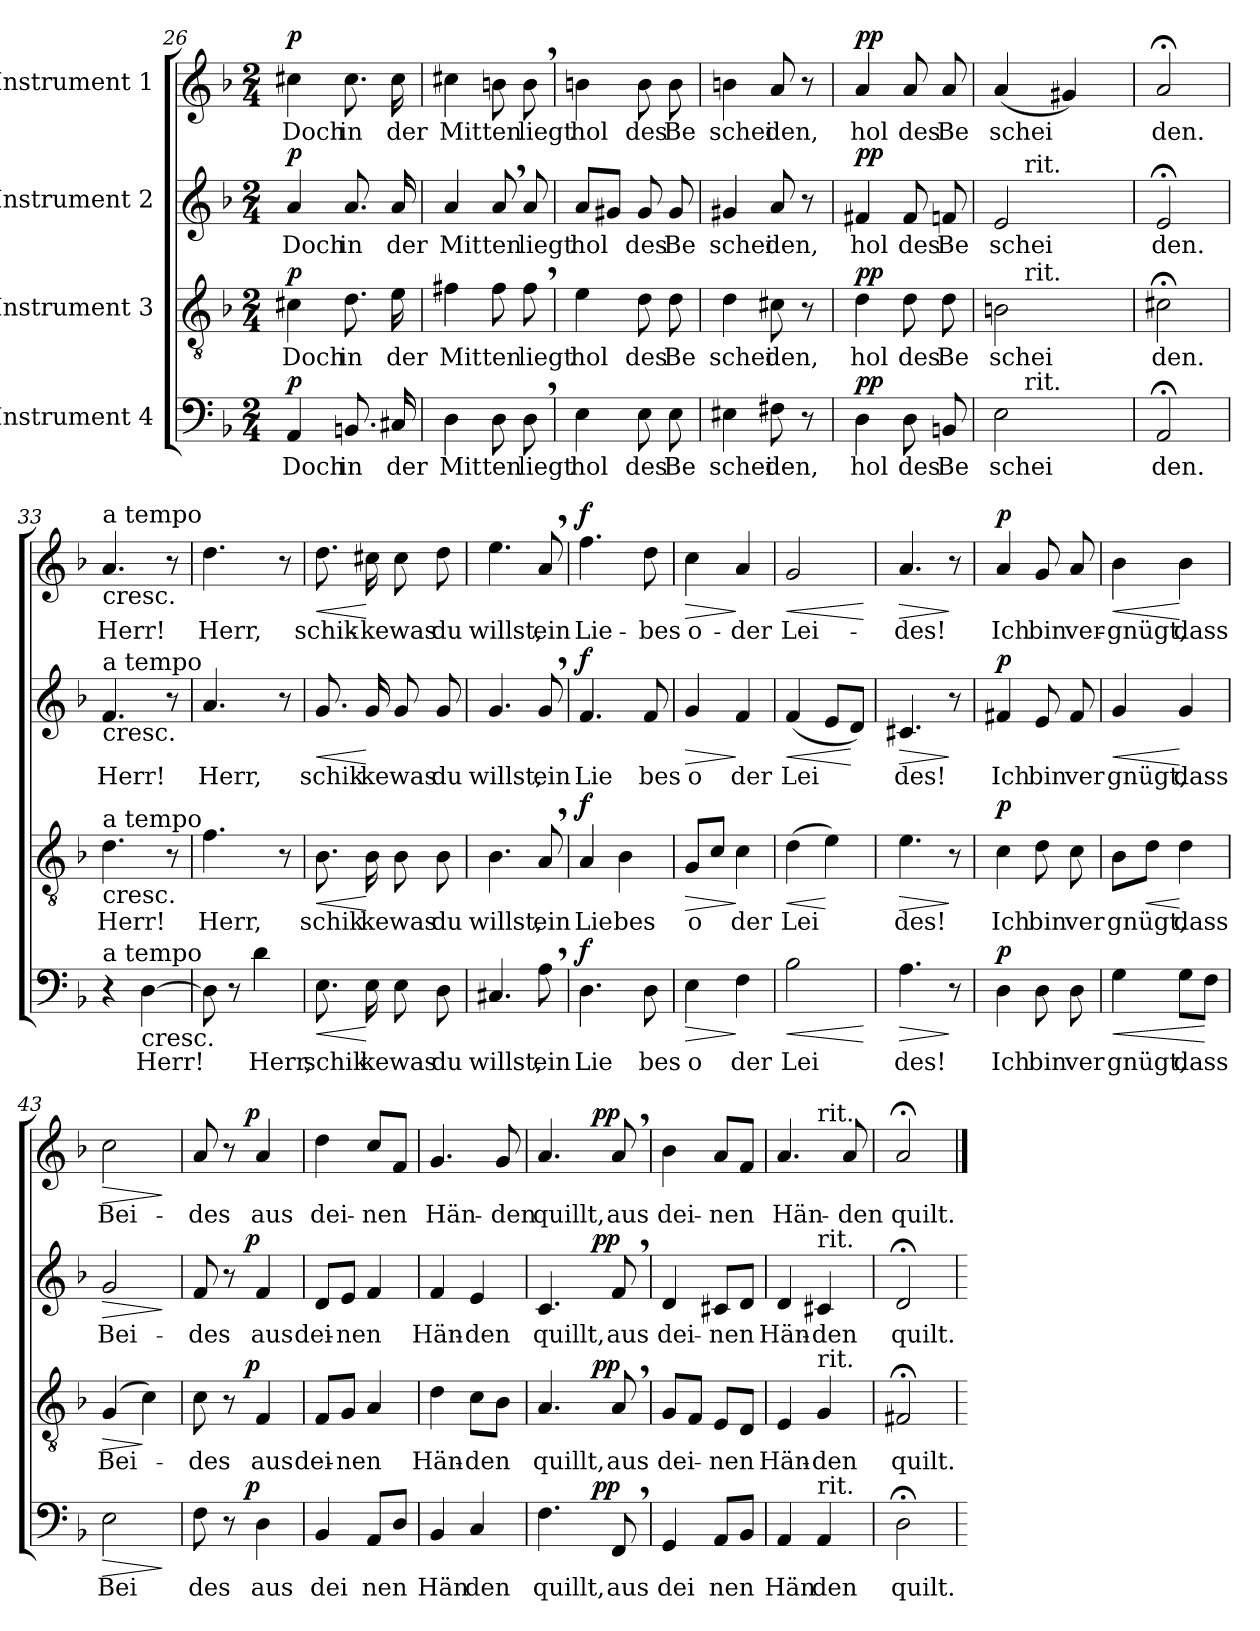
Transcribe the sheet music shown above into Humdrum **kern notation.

**kern	**text	**dynam	**kern	**text	**dynam	**kern	**text	**dynam	**kern	**text	**dynam
*part4	*part4	*part4	*part3	*part3	*part3	*part2	*part2	*part2	*part1	*part1	*part1
*staff4	*staff4	*staff4	*staff3	*staff3	*staff3	*staff2	*staff2	*staff2	*staff1	*staff1	*staff1
*I"Instrument 4	*	*	*I"Instrument 3	*	*	*I"Instrument 2	*	*	*I"Instrument 1	*	*
*clefF4	*	*	*clefGv2	*	*	*clefG2	*	*	*clefG2	*	*
*k[b-]	*	*	*k[b-]	*	*	*k[b-]	*	*	*k[b-]	*	*
*F:	*	*	*F:	*	*	*F:	*	*	*F:	*	*
*M2/4	*	*	*M2/4	*	*	*M2/4	*	*	*M2/4	*	*
=26	=26	=26	=26	=26	=26	=26	=26	=26	=26	=26	=26
!	!LO:LY:b:cj	!LO:DY:b	!	!LO:LY:b:cj	!LO:DY:b	!	!LO:LY:b:cj	!LO:DY:b	!	!LO:LY:b:cj	!LO:DY:b
4AA/	Doch	p	4c#X\	Doch	p	4a/	Doch	p	4cc#X\	Doch	p
!	!LO:LY:b:cj	!	!	!LO:LY:b:cj	!	!	!LO:LY:b:cj	!	!	!LO:LY:b:cj	!
8.BBn/	in	.	8.d\	in	.	8.a/	in	.	8.cc#\	in	.
!	!LO:LY:b:cj	!	!	!LO:LY:b:cj	!	!	!LO:LY:b:cj	!	!	!LO:LY:b:cj	!
16C#X/	der	.	16e\	der	.	16a/	der	.	16cc#\	der	.
=27	=27	=27	=27	=27	=27	=27	=27	=27	=27	=27	=27
!	!LO:LY:b:cj	!	!	!LO:LY:b:cj	!	!	!LO:LY:b:cj	!	!	!LO:LY:b:cj	!
4D\	Mit	.	4f#X\	Mit	.	4a/	Mit	.	4cc#X\	Mit	.
!	!LO:LY:b:cj	!	!	!LO:LY:b:cj	!	!	!LO:LY:b:cj	!	!	!LO:LY:b:cj	!
8D\	ten	.	8f#\	ten	.	8a,>/	ten	.	8bn\	ten	.
!	!LO:LY:b:cj	!	!	!LO:LY:b:cj	!	!	!LO:LY:b:cj	!	!	!LO:LY:b:cj	!
8D,>\	liegt	.	8f#,>\	liegt	.	8a/	liegt	.	8b,>\	liegt	.
=28	=28	=28	=28	=28	=28	=28	=28	=28	=28	=28	=28
!	!LO:LY:b:cj	!	!	!LO:LY:b:cj	!	!	!LO:LY:b	!	!	!LO:LY:b:cj	!
4E\	hol	.	4e\	hol	.	8a/L	hol	.	4bn\	hol	.
.	.	.	.	.	.	8g#X/J	.	.	.	.	.
!	!LO:LY:b:cj	!	!	!LO:LY:b:cj	!	!	!LO:LY:b:cj	!	!	!LO:LY:b:cj	!
8E\	des	.	8d\	des	.	8g#/	des	.	8b\	des	.
!	!LO:LY:b:cj	!	!	!LO:LY:b:cj	!	!	!LO:LY:b:cj	!	!	!LO:LY:b:cj	!
8E\	Be	.	8d\	Be	.	8g#/	Be	.	8b\	Be	.
=29	=29	=29	=29	=29	=29	=29	=29	=29	=29	=29	=29
!	!LO:LY:b:cj	!	!	!LO:LY:b:cj	!	!	!LO:LY:b:cj	!	!	!LO:LY:b:cj	!
4E#X\	schei	.	4d\	schei	.	4g#X/	schei	.	4bn\	schei	.
!	!LO:LY:b:cj	!	!	!LO:LY:b:cj	!	!	!LO:LY:b:cj	!	!	!LO:LY:b:cj	!
8F#X\	den,	.	8c#X\	den,	.	8a/	den,	.	8a/	den,	.
8r	.	.	8r	.	.	8r	.	.	8r	.	.
=30	=30	=30	=30	=30	=30	=30	=30	=30	=30	=30	=30
!	!LO:LY:b:cj	!LO:DY:b	!	!LO:LY:b:cj	!LO:DY:b	!	!LO:LY:b:cj	!LO:DY:b	!	!LO:LY:b:cj	!LO:DY:b
4D\	hol	pp	4d\	hol	pp	4f#X/	hol	pp	4a/	hol	pp
!	!LO:LY:b:cj	!	!	!LO:LY:b:cj	!	!	!LO:LY:b:cj	!	!	!LO:LY:b:cj	!
8D\	des	.	8d\	des	.	8f#/	des	.	8a/	des	.
!	!LO:LY:b:cj	!	!	!LO:LY:b:cj	!	!	!LO:LY:b:cj	!	!	!LO:LY:b:cj	!
8BBn/	Be	.	8d\	Be	.	8fn/	Be	.	8a/	Be	.
=31	=31	=31	=31	=31	=31	=31	=31	=31	=31	=31	=31
!	!LO:LY:b:cj	!	!	!LO:LY:b:cj	!	!	!LO:LY:b:cj	!	!	!LO:LY:b	!
*^	*	*	*^	*	*	*^	*	*	*	*	*
2E\	16ryy	schei	.	2Bn\	16ryy	schei	.	2e/	16ryy	schei	.	(<4a/	schei	.
.	64ryy	.	.	.	64ryy	.	.	.	64ryy	.	.	.	.	.
!	!	!	!	!	!	!	!	!	!LO:TX:a:t=rit.	!	!	!	!	!
!	!	!	!	!	!LO:TX:a:t=rit.	!	!	!	!	!	!	!	!	!
!	!LO:TX:a:t=rit.	!	!	!	!	!	!	!	!	!	!	!	!	!
.	4ryy	.	.	.	4ryy	.	.	.	4ryy	.	.	.	.	.
.	.	.	.	.	.	.	.	.	.	.	.	4g#X/)	.	.
.	8ryy	.	.	.	8ryy	.	.	.	8ryy	.	.	.	.	.
.	32.ryy	.	.	.	32.ryy	.	.	.	32.ryy	.	.	.	.	.
=32	=32	=32	=32	=32	=32	=32	=32	=32	=32	=32	=32	=32	=32	=32
!	!	!LO:LY:b:cj	!	!	!	!LO:LY:b:cj	!	!	!	!LO:LY:b:cj	!	!	!LO:LY:b:cj	!
*v	*v	*	*	*	*	*	*	*v	*v	*	*	*	*	*
*	*	*	*v	*v	*	*	*	*	*	*	*	*
2AA;</	den.	.	2c#X;<\	den.	.	2e;</	den.	.	2a;</	den.	.
!!LO:LB:g=z
=33	=33	=33	=33	=33	=33	=33	=33	=33	=33	=33	=33
!	!	!	!	!	!	!	!	!	!LO:TX:b:t=cresc.	!	!
!	!	!	!	!	!	!	!	!	!LO:TX:a:t=a tempo	!	!
!	!	!	!	!	!	!LO:TX:a:t=a tempo	!	!	!	!	!
!	!	!	!	!	!	!LO:TX:b:t=cresc.	!	!	!	!	!
!	!	!	!LO:TX:a:t=a tempo	!	!	!	!	!	!	!	!
!	!	!	!LO:TX:b:t=cresc.	!	!	!	!	!	!	!	!
!LO:TX:a:t=a tempo	!	!	!	!	!	!	!	!	!	!	!
!	!	!	!	!LO:LY:b:cj	!	!	!LO:LY:b:cj	!	!	!LO:LY:b:cj	!
4r	.	.	4.d\	Herr!	.	4.f/	Herr!	.	4.a/	Herr!	.
!LO:TX:b:t=cresc.	!	!	!	!	!	!	!	!	!	!	!
!	!LO:LY:b	!	!	!	!	!	!	!	!	!	!
[>4D\	Herr!	.	.	.	.	.	.	.	.	.	.
.	.	.	8r	.	.	8r	.	.	8r	.	.
=34	=34	=34	=34	=34	=34	=34	=34	=34	=34	=34	=34
!	!	!	!	!LO:LY:b:cj	!	!	!LO:LY:b:cj	!	!	!LO:LY:b:cj	!
8D\]	.	.	4.f\	Herr,	.	4.a/	Herr,	.	4.dd\	Herr,	.
8r	.	.	.	.	.	.	.	.	.	.	.
!	!LO:LY:b:cj	!	!	!	!	!	!	!	!	!	!
4d\	Herr,	.	.	.	.	.	.	.	.	.	.
.	.	.	8r	.	.	8r	.	.	8r	.	.
=35	=35	=35	=35	=35	=35	=35	=35	=35	=35	=35	=35
!	!LO:LY:b:cj	!LO:HP:b	!	!LO:LY:b:cj	!LO:HP:b	!	!LO:LY:b:cj	!LO:HP:b	!	!LO:LY:b:cj	!LO:HP:b
8.E\	schik	<	8.B-\	schik	<	8.g/	schik	<	8.dd\	schik-	<
!	!LO:LY:b:cj	!	!	!LO:LY:b:cj	!	!	!LO:LY:b:cj	!	!	!LO:LY:b:cj	!
16E\	ke	[	16B-\	ke	[	16g/	ke	[	16cc#X\	-ke	[
!	!LO:LY:b:cj	!	!	!LO:LY:b:cj	!	!	!LO:LY:b:cj	!	!	!LO:LY:b:cj	!
8E\	was	.	8B-\	was	.	8g/	was	.	8cc#\	was	.
!	!LO:LY:b:cj	!	!	!LO:LY:b:cj	!	!	!LO:LY:b:cj	!	!	!LO:LY:b:cj	!
8D\	du	.	8B-\	du	.	8g/	du	.	8dd\	du	.
=36	=36	=36	=36	=36	=36	=36	=36	=36	=36	=36	=36
!	!LO:LY:b:cj	!	!	!LO:LY:b:cj	!	!	!LO:LY:b:cj	!	!	!LO:LY:b:cj	!
4.C#X/	willst,	.	4.B-\	willst,	.	4.g/	willst,	.	4.ee\	willst,	.
!	!LO:LY:b:cj	!	!	!LO:LY:b:cj	!	!	!LO:LY:b:cj	!	!	!LO:LY:b:cj	!
8A,>\	ein	.	8A,>/	ein	.	8g,>/	ein	.	8a,>/	ein	.
=37	=37	=37	=37	=37	=37	=37	=37	=37	=37	=37	=37
!	!LO:LY:b:cj	!LO:DY:b	!	!LO:LY:b:cj	!LO:DY:b	!	!LO:LY:b:cj	!LO:DY:b	!	!LO:LY:b:cj	!LO:DY:b
4.D\	Lie	f	4A/	Lie	f	4.f/	Lie	f	4.ff\	Lie-	f
!	!	!	!	!LO:LY:b:cj	!	!	!	!	!	!	!
.	.	.	4B-\	bes	.	.	.	.	.	.	.
!	!LO:LY:b:cj	!	!	!	!	!	!LO:LY:b:cj	!	!	!LO:LY:b:cj	!
8D\	bes	.	.	.	.	8f/	bes	.	8dd\	-bes	.
=38	=38	=38	=38	=38	=38	=38	=38	=38	=38	=38	=38
!	!LO:LY:b:cj	!LO:HP:b	!	!LO:LY:b:cj	!LO:HP:b	!	!LO:LY:b:cj	!LO:HP:b	!	!LO:LY:b:cj	!LO:HP:b
4E\	o	>	8G/L	o	>	4g/	o	>	4cc\	o-	>
.	.	.	8c/J	.	.	.	.	.	.	.	.
!	!LO:LY:b:cj	!	!	!LO:LY:b:cj	!	!	!LO:LY:b:cj	!	!	!LO:LY:b:cj	!
4F\	der	]	4c\	der	]	4f/	der	]	4a/	-der	]
=39	=39	=39	=39	=39	=39	=39	=39	=39	=39	=39	=39
!	!LO:LY:b:cj	!LO:HP:b	!	!LO:LY:b	!LO:HP:b	!	!LO:LY:b	!LO:HP:b	!	!LO:LY:b:cj	!LO:HP:b
2B-\	Lei	<	(>4d\	Lei	<	(<4f/	Lei	<	2g/	Lei-	<
.	.	.	4e\)	.	[	8e/L	.	.	.	.	.
.	.	.	.	.	.	8d/J)	.	[	.	.	.
.	.	[	.	.	.	.	.	.	.	.	[
=40	=40	=40	=40	=40	=40	=40	=40	=40	=40	=40	=40
!	!LO:LY:b:cj	!LO:HP:b	!	!LO:LY:b:cj	!LO:HP:b	!	!LO:LY:b:cj	!LO:HP:b	!	!LO:LY:b:cj	!LO:HP:b
4.A\	des!	>	4.e\	des!	>	4.c#X/	des!	>	4.a/	-des!	>
8r	.	]	8r	.	]	8r	.	]	8r	.	]
=41	=41	=41	=41	=41	=41	=41	=41	=41	=41	=41	=41
!	!LO:LY:b:cj	!LO:DY:b	!	!LO:LY:b:cj	!LO:DY:b	!	!LO:LY:b:cj	!LO:DY:b	!	!LO:LY:b:cj	!LO:DY:b
4D\	Ich	p	4c\	Ich	p	4f#X/	Ich	p	4a/	Ich	p
!	!LO:LY:b:cj	!	!	!LO:LY:b:cj	!	!	!LO:LY:b:cj	!	!	!LO:LY:b:cj	!
8D\	bin	.	8d\	bin	.	8e/	bin	.	8g/	bin	.
!	!LO:LY:b:cj	!	!	!LO:LY:b:cj	!	!	!LO:LY:b:cj	!	!	!LO:LY:b:cj	!
8D\	ver	.	8c\	ver	.	8f#/	ver	.	8a/	ver-	.
!!LO:LB:g=z
=42	=42	=42	=42	=42	=42	=42	=42	=42	=42	=42	=42
!	!LO:LY:b:cj	!LO:HP:b	!	!LO:LY:b	!	!	!LO:LY:b:cj	!LO:HP:b	!	!LO:LY:b:cj	!LO:HP:b
4G\	gnügt,	<	8B-\L	gnügt,	.	4g/	gnügt,	<	4b-\	-gnügt,	<
!	!	!	!	!	!LO:HP:b	!	!	!	!	!	!
.	.	.	8d\J	.	<	.	.	.	.	.	.
!	!LO:LY:b	!	!	!LO:LY:b:cj	!	!	!LO:LY:b:cj	!	!	!LO:LY:b:cj	!
8G\L	dass	.	4d\	dass	[	4g/	dass	[	4b-\	dass	[
8F\J	.	[	.	.	.	.	.	.	.	.	.
=43	=43	=43	=43	=43	=43	=43	=43	=43	=43	=43	=43
!	!LO:LY:b:cj	!LO:HP:b	!	!LO:LY:b	!LO:HP:b	!	!LO:LY:b:cj	!LO:HP:b	!	!LO:LY:b:cj	!LO:HP:b
2E\	Bei	>	(>4G/	Bei-	>	2g/	Bei-	>	2cc\	Bei-	>
.	.	.	4c\)	.	]	.	.	.	.	.	.
.	.	]	.	.	.	.	.	]	.	.	]
=44	=44	=44	=44	=44	=44	=44	=44	=44	=44	=44	=44
!	!LO:LY:b:cj	!	!	!LO:LY:b:cj	!	!	!LO:LY:b:cj	!	!	!LO:LY:b:cj	!
*^	*	*	*^	*	*	*^	*	*	*^	*	*
8F\	8..ryy	des	.	8c\	8..ryy	-des	.	8f/	8..ryy	-des	.	8a/	8..ryy	-des	.
8r	.	.	.	8r	.	.	.	8r	.	.	.	8r	.	.	.
!	!	!	!LO:DY:b	!	!	!	!LO:DY:b	!	!	!	!LO:DY:b	!	!	!	!LO:DY:b
.	4ryy	.	p	.	4ryy	.	p	.	4ryy	.	p	.	4ryy	.	p
!	!	!LO:LY:b:cj	!	!	!	!LO:LY:b:cj	!	!	!	!LO:LY:b:cj	!	!	!	!LO:LY:b:cj	!
4D\	.	aus	.	4F/	.	aus	.	4f/	.	aus	.	4a/	.	aus	.
.	32ryy	.	.	.	32ryy	.	.	.	32ryy	.	.	.	32ryy	.	.
=45	=45	=45	=45	=45	=45	=45	=45	=45	=45	=45	=45	=45	=45	=45	=45
!	!	!LO:LY:b:cj	!	!	!	!LO:LY:b	!	!	!	!LO:LY:b	!	!	!	!LO:LY:b:cj	!
*v	*v	*	*	*	*	*	*	*v	*v	*	*	*v	*v	*	*
*	*	*	*v	*v	*	*	*	*	*	*	*	*
4BB-/	dei	.	8F/L	dei-	.	8d/L	dei-	.	4dd\	dei-	.
!	!	!	!	!LO:LY:b	!	!	!LO:LY:b	!	!	!	!
.	.	.	8G/J	-nen	.	8e/J	-nen	.	.	.	.
!	!LO:LY:b	!	!	!	!	!	!	!	!	!LO:LY:b	!
8AA/L	nen	.	4A/	.	.	4f/	.	.	8cc/L	-nen	.
8D/J	.	.	.	.	.	.	.	.	8f/J	.	.
=46	=46	=46	=46	=46	=46	=46	=46	=46	=46	=46	=46
!	!LO:LY:b:cj	!	!	!LO:LY:b:cj	!	!	!LO:LY:b:cj	!	!	!LO:LY:b:cj	!
4BB-/	Hän	.	4d\	Hän-	.	4f/	Hän-	.	4.g/	Hän-	.
!	!LO:LY:b:cj	!	!	!LO:LY:b	!	!	!LO:LY:b:cj	!	!	!	!
4C/	den	.	8c\L	-den	.	4e/	-den	.	.	.	.
!	!	!	!	!	!	!	!	!	!	!LO:LY:b:cj	!
.	.	.	8B-\J	.	.	.	.	.	8g/	-den	.
=47	=47	=47	=47	=47	=47	=47	=47	=47	=47	=47	=47
!	!LO:LY:b:cj	!	!	!LO:LY:b:cj	!	!	!LO:LY:b:cj	!	!	!LO:LY:b:cj	!
*^	*	*	*^	*	*	*^	*	*	*^	*	*
4.F\	4ryy	quillt,	.	4.A/	4ryy	quillt,	.	4.c/	4ryy	quillt,	.	4.a/	4ryy	quillt,	.
.	32.ryy	.	.	.	32.ryy	.	.	.	32.ryy	.	.	.	32.ryy	.	.
!	!	!	!LO:DY:b	!	!	!	!LO:DY:b	!	!	!	!LO:DY:b	!	!	!	!LO:DY:b
.	8ryy	.	pp	.	8ryy	.	pp	.	8ryy	.	pp	.	8ryy	.	pp
!	!	!LO:LY:b:cj	!	!	!	!LO:LY:b:cj	!	!	!	!LO:LY:b:cj	!	!	!	!LO:LY:b:cj	!
8FF,>/	.	aus	.	8A,>/	.	aus	.	8f,>/	.	aus	.	8a,>/	.	aus	.
.	16ryy	.	.	.	16ryy	.	.	.	16ryy	.	.	.	16ryy	.	.
.	64ryy	.	.	.	64ryy	.	.	.	64ryy	.	.	.	64ryy	.	.
=48	=48	=48	=48	=48	=48	=48	=48	=48	=48	=48	=48	=48	=48	=48	=48
!	!	!LO:LY:b:cj	!	!	!	!LO:LY:b	!	!	!	!LO:LY:b:cj	!	!	!	!LO:LY:b:cj	!
*v	*v	*	*	*	*	*	*	*v	*v	*	*	*v	*v	*	*
*	*	*	*v	*v	*	*	*	*	*	*	*	*
4GG/	dei	.	8G/L	dei-	.	4d/	dei-	.	4b-\	dei-	.
.	.	.	8F/J	.	.	.	.	.	.	.	.
!	!LO:LY:b	!	!	!LO:LY:b	!	!	!LO:LY:b	!	!	!LO:LY:b	!
8AA/L	nen	.	8E/L	-nen	.	8c#X/L	-nen	.	8a/L	-nen	.
8BB-/J	.	.	8D/J	.	.	8d/J	.	.	8f/J	.	.
=49	=49	=49	=49	=49	=49	=49	=49	=49	=49	=49	=49
!	!LO:LY:b:cj	!	!	!LO:LY:b:cj	!	!	!LO:LY:b:cj	!	!	!LO:LY:b:cj	!
*	*	*	*	*	*	*	*	*	*^	*	*
4AA/	Hän	.	4E/	Hän-	.	4d/	Hän-	.	4.a/	4ryy	Hän-	.
!	!	!	!	!	!	!	!	!	!	!LO:TX:a:t=rit.	!	!
!	!	!	!	!	!	!LO:TX:a:t=rit.	!	!	!	!	!	!
!	!	!	!LO:TX:a:t=rit.	!	!	!	!	!	!	!	!	!
!LO:TX:a:t=rit.	!	!	!	!	!	!	!	!	!	!	!	!
!	!LO:LY:b:cj	!	!	!LO:LY:b:cj	!	!	!LO:LY:b:cj	!	!	!	!	!
4AA/	den	.	4G/	-den	.	4c#X/	-den	.	.	4ryy	.	.
!	!	!	!	!	!	!	!	!	!	!	!LO:LY:b:cj	!
.	.	.	.	.	.	.	.	.	8a/	.	-den	.
=50	=50	=50	=50	=50	=50	=50	=50	=50	=50	=50	=50	=50
!	!LO:LY:b:cj	!	!	!LO:LY:b:cj	!	!	!LO:LY:b:cj	!	!	!	!LO:LY:b:cj	!
*	*	*	*	*	*	*	*	*	*v	*v	*	*
2D;<\	quilt.	.	2F#X;</	quilt.	.	2d;</	quilt.	.	2a;</	quilt.	.
=	==	==	=	==	==	=	==	==	==	==	==
*-	*-	*-	*-	*-	*-	*-	*-	*-	*-	*-	*-
